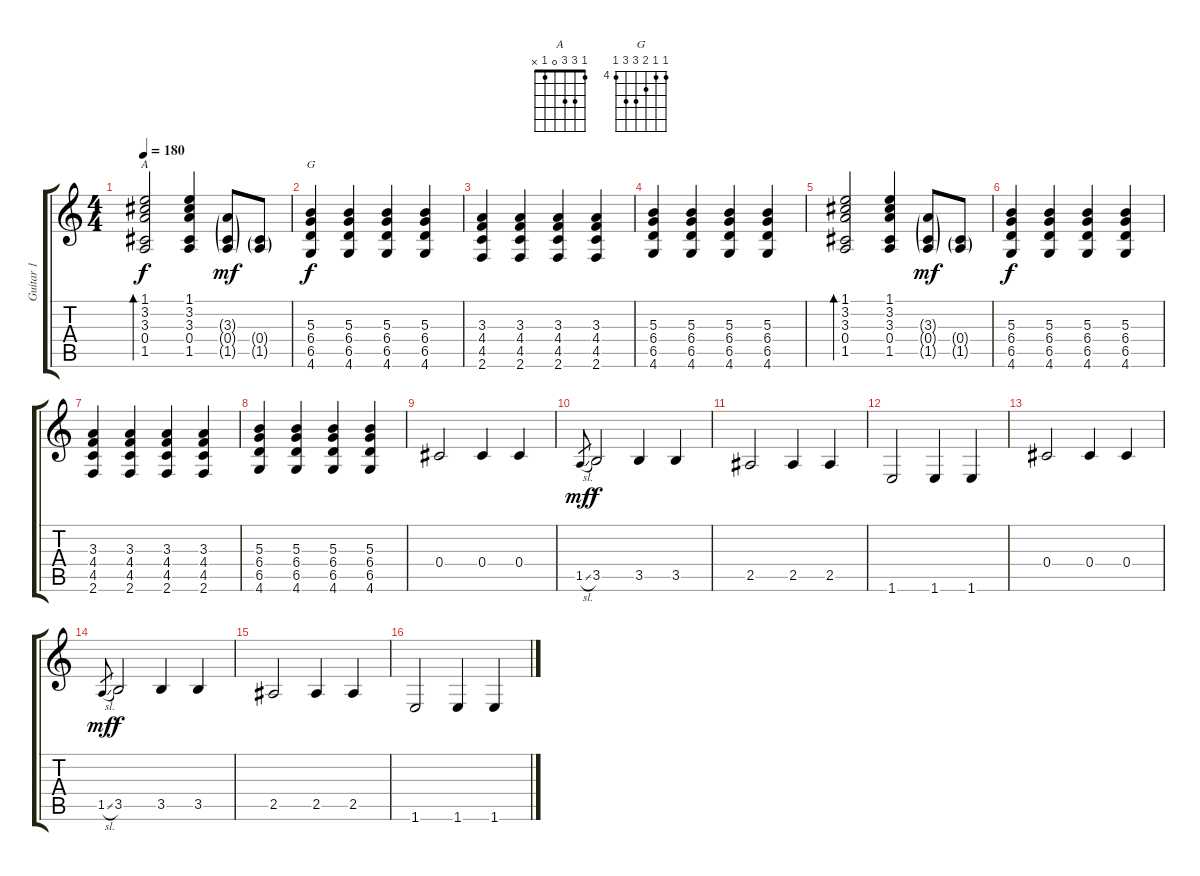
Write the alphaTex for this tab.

\track ("Guitar 1 " "Guitar 1 ") {instrument acousticguitarsteel}
\staff {score tabs}
\tuning (Eb4 Bb3 Gb3 Db3 Ab2 Eb2) {hide}
\chord ("A" 1 3 3 0 1 x)
\chord ("G" 4 4 5 6 6 4) {firstfret 4}
\ts (4 4)
\tempo 180
\clef g2
\ks c
(1.1 3.2 3.3 0.4 1.5).2{bd 120 ch "A" dy f} (1.1 3.2 3.3 0.4 1.5).4 (3.3{g} 0.4{g} 1.5{g}).8{dy mf} (0.4{g} 1.5{g}).8 |
(5.3 6.4 6.5 4.6).4{ch "G" dy f} (5.3 6.4 6.5 4.6).4 (5.3 6.4 6.5 4.6).4 (5.3 6.4 6.5 4.6).4 |
(3.3 4.4 4.5 2.6).4 (3.3 4.4 4.5 2.6).4 (3.3 4.4 4.5 2.6).4 (3.3 4.4 4.5 2.6).4 |
(5.3 6.4 6.5 4.6).4 (5.3 6.4 6.5 4.6).4 (5.3 6.4 6.5 4.6).4 (5.3 6.4 6.5 4.6).4 |
(1.1 3.2 3.3 0.4 1.5).2{bd 120} (1.1 3.2 3.3 0.4 1.5).4 (3.3{g} 0.4{g} 1.5{g}).8{dy mf} (0.4{g} 1.5{g}).8 |
(5.3 6.4 6.5 4.6).4{dy f} (5.3 6.4 6.5 4.6).4 (5.3 6.4 6.5 4.6).4 (5.3 6.4 6.5 4.6).4 |
(3.3 4.4 4.5 2.6).4 (3.3 4.4 4.5 2.6).4 (3.3 4.4 4.5 2.6).4 (3.3 4.4 4.5 2.6).4 |
(5.3 6.4 6.5 4.6).4 (5.3 6.4 6.5 4.6).4 (5.3 6.4 6.5 4.6).4 (5.3 6.4 6.5 4.6).4 |
0.4.2 0.4.4 0.4.4 |
1.5{sl}.8{gr dy mf} 3.5.2{dy f} 3.5.4 3.5.4 |
2.5.2 2.5.4 2.5.4 |
1.6.2 1.6.4 1.6.4 |
0.4.2 0.4.4 0.4.4 |
1.5{sl}.8{gr dy mf} 3.5.2{dy f} 3.5.4 3.5.4 |
2.5.2 2.5.4 2.5.4 |
1.6.2 1.6.4 1.6.4
